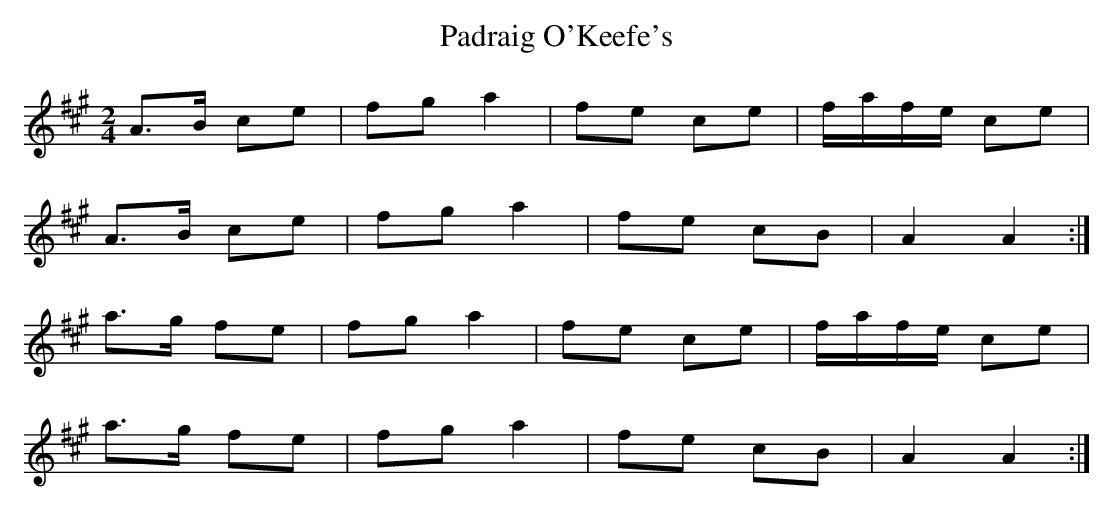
X:1
T:Padraig O'Keefe's
M:2/4
L:1/8
K:A Major
A3/2B/ ce|fg a2|fe ce|f/a/f/e/ ce|!
A3/2B/ ce|fg a2|fe cB|A2 A2:|!
a3/2g/ fe|fg a2|fe ce|f/a/f/e/ ce|!
a3/2g/ fe|fg a2|fe cB|A2 A2:|!
